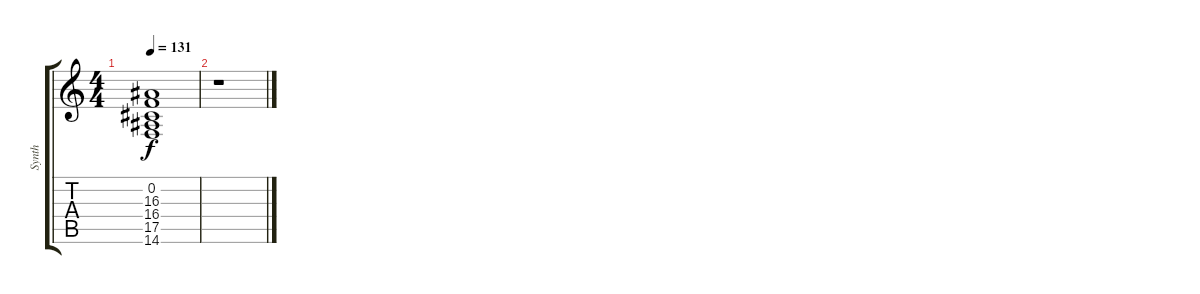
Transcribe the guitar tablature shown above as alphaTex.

\track ("Synth" "Synth") {instrument pad2warm}
\staff {score tabs}
\tuning (Eb4 Bb3 Gb3 Db3 Ab2 Eb2) {hide}
\ts (4 4)
\tempo 131
\clef g2
\ks c
(0.2{t} 16.3{t} 16.4{t} 17.5{t} 14.6{t}).1{dy f} |
r.1
